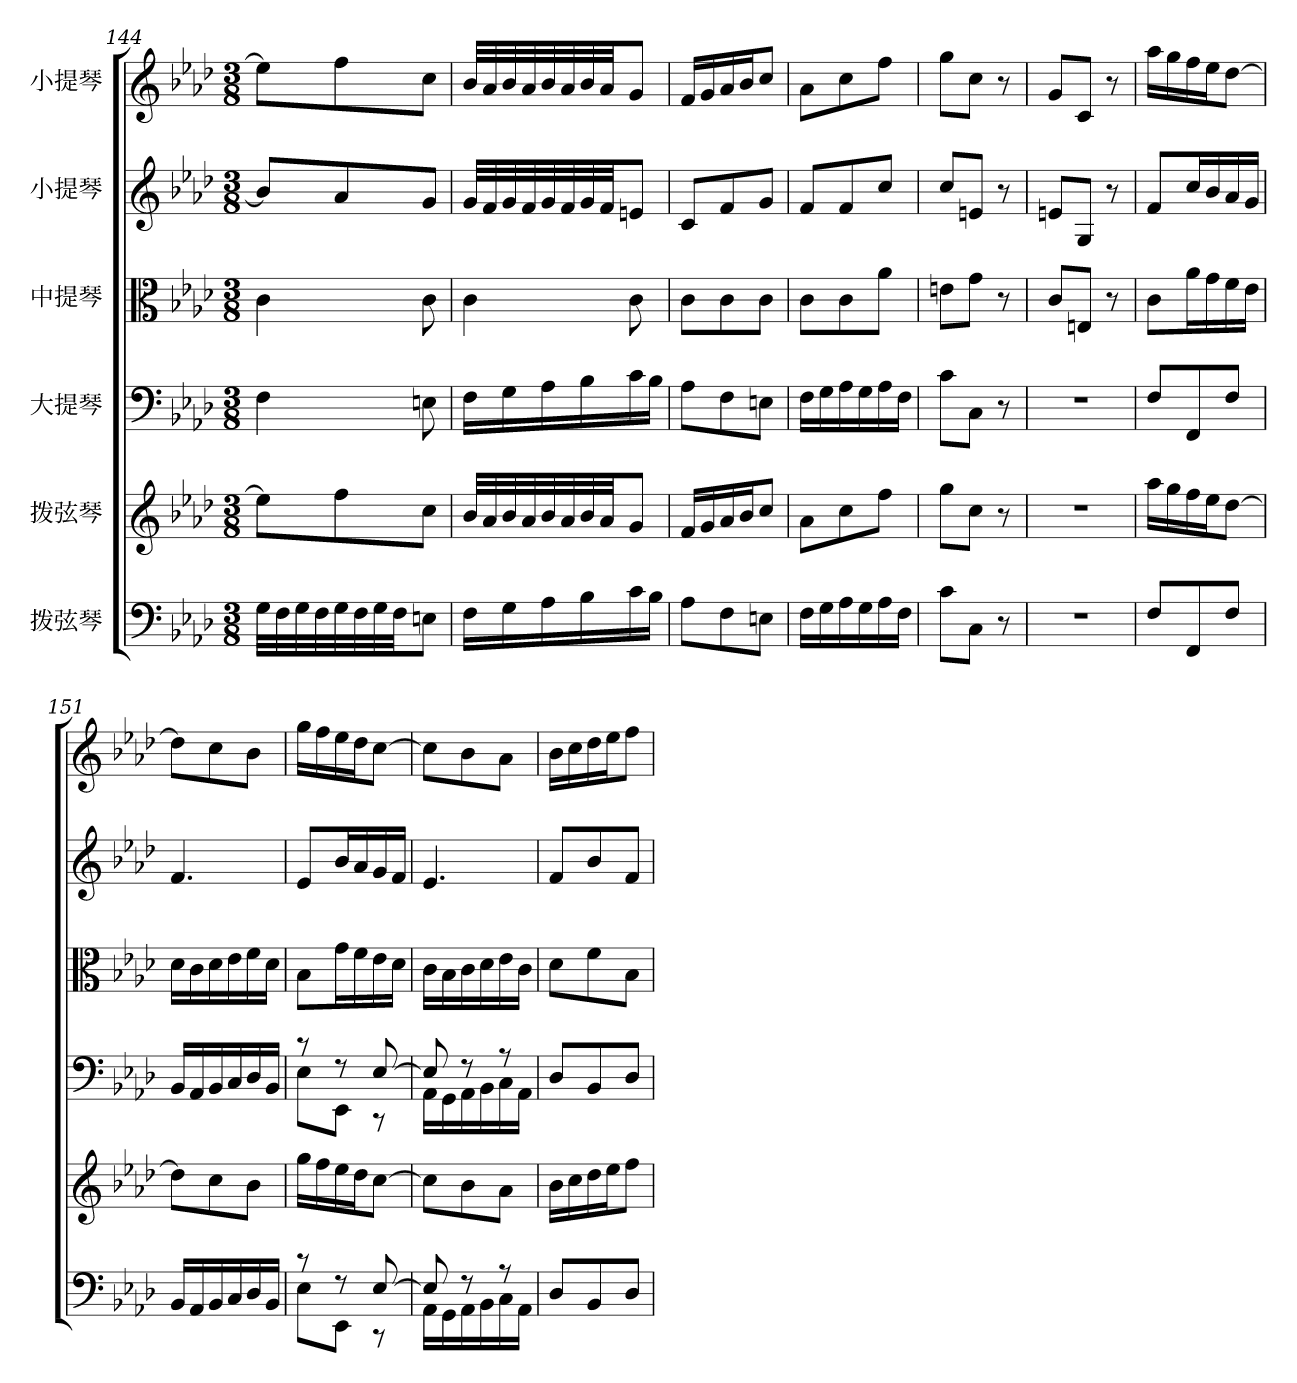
**kern	**kern	**kern	**kern	**kern	**kern
*part6	*part5	*part4	*part3	*part2	*part1
*staff6	*staff5	*staff4	*staff3	*staff2	*staff1
*I"拨弦琴	*I"拨弦琴	*I"大提琴	*I"中提琴	*I"小提琴	*I"小提琴
*clefF4	*clefG2	*clefF4	*clefC3	*clefG2	*clefG2
*k[b-e-a-d-]	*k[b-e-a-d-]	*k[b-e-a-d-]	*k[b-e-a-d-]	*k[b-e-a-d-]	*k[b-e-a-d-]
*M3/8	*M3/8	*M3/8	*M3/8	*M3/8	*M3/8
=144	=144	=144	=144	=144	=144
32G\LLL	8ee\L]	4F\	4c\	8b-/L]	8ee\L]
32F\	.	.	.	.	.
32G\	.	.	.	.	.
32F\	.	.	.	.	.
32G\	8ff\	.	.	8a-/	8ff\
32F\	.	.	.	.	.
32G\	.	.	.	.	.
32F\JJ	.	.	.	.	.
8En\J	8cc\J	8En\	8c\	8g/J	8cc\J
=145	=145	=145	=145	=145	=145
16F\LL	32b-/LLL	16F\LL	4c\	32g/LLL	32b-/LLL
.	32a-/	.	.	32f/	32a-/
16G\	32b-/	16G\	.	32g/	32b-/
.	32a-/	.	.	32f/	32a-/
16A-\	32b-/	16A-\	.	32g/	32b-/
.	32a-/	.	.	32f/	32a-/
16B-\	32b-/	16B-\	.	32g/	32b-/
.	32a-/JJ	.	.	32f/JJ	32a-/JJ
16c\	8g/J	16c\	8c\	8en/J	8g/J
16B-\JJ	.	16B-\JJ	.	.	.
=146	=146	=146	=146	=146	=146
8A-\L	16f/LL	8A-\L	8c\L	8c/L	16f/LL
.	16g/	.	.	.	16g/
8F\	16a-/	8F\	8c\	8f/	16a-/
.	16b-/J	.	.	.	16b-/J
8En\J	8cc/J	8En\J	8c\J	8g/J	8cc/J
!!LO:LB:g=z
=147	=147	=147	=147	=147	=147
16F\LL	8a-\L	16F\LL	8c\L	8f/L	8a-\L
16G\	.	16G\	.	.	.
16A-\	8cc\	16A-\	8c\	8f/	8cc\
16G\	.	16G\	.	.	.
16A-\	8ff\J	16A-\	8a-\J	8cc/J	8ff\J
16F\JJ	.	16F\JJ	.	.	.
=148	=148	=148	=148	=148	=148
8c\L	8gg\L	8c\L	8en\L	8cc/L	8gg\L
8C\J	8cc\J	8C\J	8g\J	8en/J	8cc\J
8r	8r	8r	8r	8r	8r
=149	=149	=149	=149	=149	=149
4.r	4.r	4.r	8c/L	8en/L	8g/L
.	.	.	8En/J	8G/J	8c/J
.	.	.	8r	8r	8r
=150	=150	=150	=150	=150	=150
8F/L	16aa-\LL	8F/L	8c\L	8f/L	16aa-\LL
.	16gg\	.	.	.	16gg\
8FF/	16ff\	8FF/	16a-\L	16cc/L	16ff\
.	16ee-\J	.	16g\	16b-/	16ee-\J
8F/J	[8dd-\J	8F/J	16f\	16a-/	[8dd-\J
.	.	.	16e-\JJ	16g/JJ	.
=151	=151	=151	=151	=151	=151
16BB-/LL	8dd-\L]	16BB-/LL	16d-\LL	4.f/	8dd-\L]
16AA-/	.	16AA-/	16c\	.	.
16BB-/	8cc\	16BB-/	16d-\	.	8cc\
16C/	.	16C/	16e-\	.	.
16D-/	8b-\J	16D-/	16f\	.	8b-\J
16BB-/JJ	.	16BB-/JJ	16d-\JJ	.	.
=152	=152	=152	=152	=152	=152
*^	*	*^	*	*	*
8r	8E-\L	16gg\LL	8r	8E-\L	8B-\L	8e-/L	16gg\LL
.	.	16ff\	.	.	.	.	16ff\
8r	8EE-\J	16ee-\	8r	8EE-\J	16g\L	16b-/L	16ee-\
.	.	16dd-\J	.	.	16f\	16a-/	16dd-\J
[8E-/	8r	[8cc\J	[8E-/	8r	16e-\	16g/	[8cc\J
.	.	.	.	.	16d-\JJ	16f/JJ	.
!!LO:PB:g=z
=153	=153	=153	=153	=153	=153	=153	=153
8E-/]	16AA-\LL	8cc\L]	8E-/]	16AA-\LL	16c\LL	4.e-/	8cc\L]
.	16GG\	.	.	16GG\	16B-\	.	.
8r	16AA-\	8b-\	8r	16AA-\	16c\	.	8b-\
.	16BB-\	.	.	16BB-\	16d-\	.	.
8r	16C\	8a-\J	8r	16C\	16e-\	.	8a-\J
.	16AA-\JJ	.	.	16AA-\JJ	16c\JJ	.	.
*v	*v	*	*v	*v	*	*	*
=154	=154	=154	=154	=154	=154
8D-/L	16b-\LL	8D-/L	8d-\L	8f/L	16b-\LL
.	16cc\	.	.	.	16cc\
8BB-/	16dd-\	8BB-/	8f\	8b-/	16dd-\
.	16ee-\J	.	.	.	16ee-\J
8D-/J	8ff\J	8D-/J	8B-\J	8f/J	8ff\J
=	=	=	=	=	=
*-	*-	*-	*-	*-	*-
